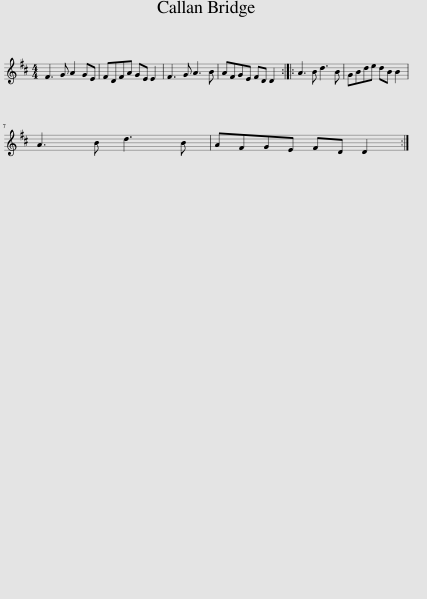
X:1
L:1/8
M:4/4
I:linebreak $
K:D
V:1 treble
V:1
 F3 G A2 GE | FDFA GE E2 | F3 G A3 B | AFGE FD D2 :: A3 B d3 B | %5
 GBde dB B2 |$ A3 B d3 B | AFGE FD D2 :| %8
